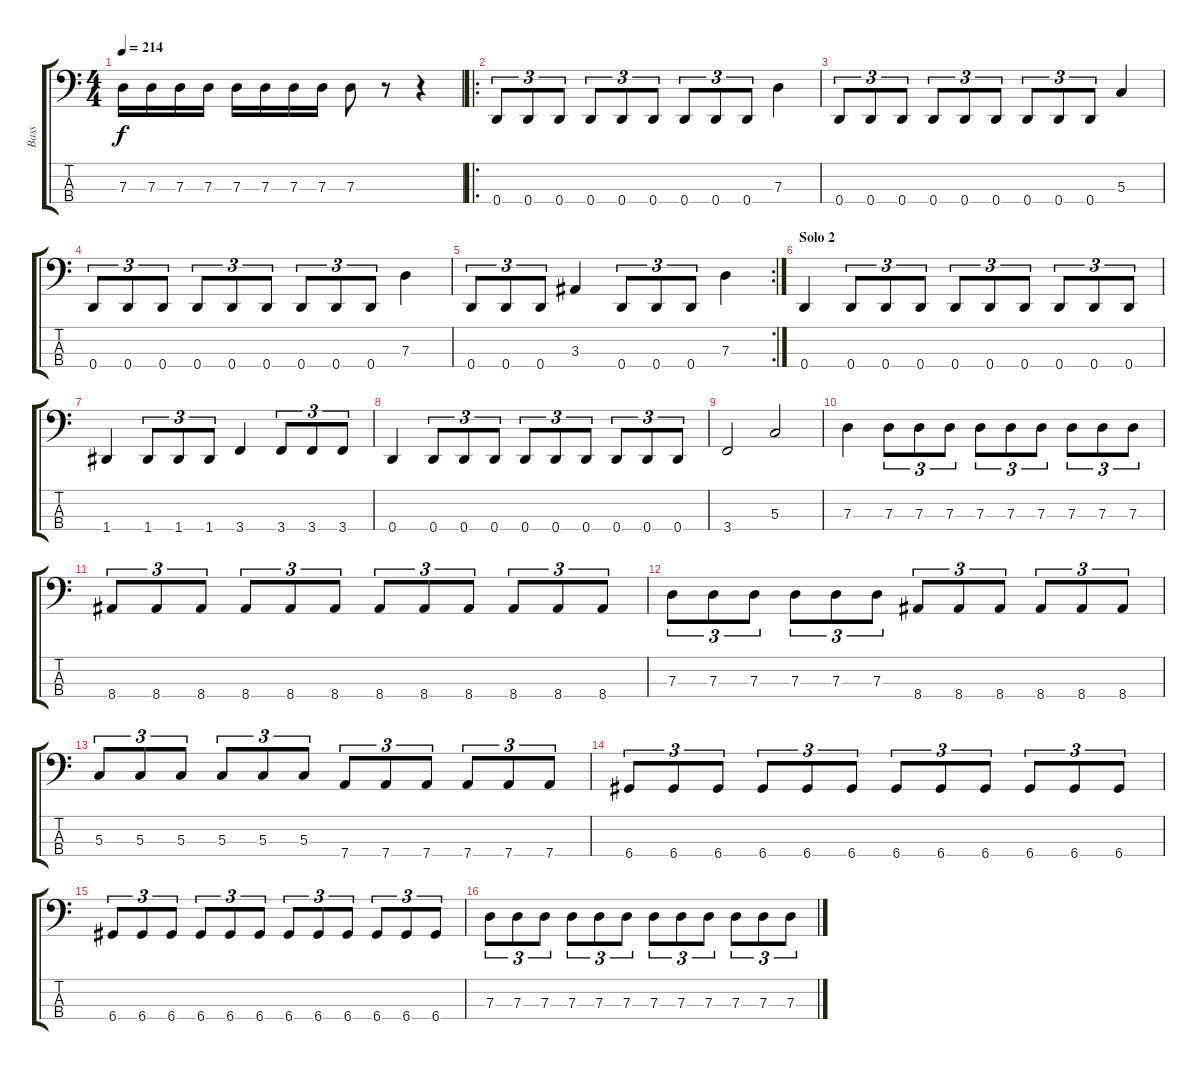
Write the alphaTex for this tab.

\track ("Bass" "Bass") {instrument electricbasspick}
\staff {score tabs}
\tuning (F2 C2 G1 D1) {hide}
\ts (4 4)
\tempo 214
\clef f4
\ks c
7.3.16{dy f} 7.3.16 7.3.16 7.3.16 7.3.16 7.3.16 7.3.16 7.3.16 7.3.8 r.8 r.4 |
\ro
0.4.8{tu (3 2)} 0.4.8{tu (3 2)} 0.4.8{tu (3 2)} 0.4.8{tu (3 2)} 0.4.8{tu (3 2)} 0.4.8{tu (3 2)} 0.4.8{tu (3 2)} 0.4.8{tu (3 2)} 0.4.8{tu (3 2)} 7.3.4 |
0.4.8{tu (3 2)} 0.4.8{tu (3 2)} 0.4.8{tu (3 2)} 0.4.8{tu (3 2)} 0.4.8{tu (3 2)} 0.4.8{tu (3 2)} 0.4.8{tu (3 2)} 0.4.8{tu (3 2)} 0.4.8{tu (3 2)} 5.3.4 |
0.4.8{tu (3 2)} 0.4.8{tu (3 2)} 0.4.8{tu (3 2)} 0.4.8{tu (3 2)} 0.4.8{tu (3 2)} 0.4.8{tu (3 2)} 0.4.8{tu (3 2)} 0.4.8{tu (3 2)} 0.4.8{tu (3 2)} 7.3.4 |
\rc 2
0.4.8{tu (3 2)} 0.4.8{tu (3 2)} 0.4.8{tu (3 2)} 3.3.4 0.4.8{tu (3 2)} 0.4.8{tu (3 2)} 0.4.8{tu (3 2)} 7.3.4 |
\section ("" "Solo 2")
0.4.4 0.4.8{tu (3 2)} 0.4.8{tu (3 2)} 0.4.8{tu (3 2)} 0.4.8{tu (3 2)} 0.4.8{tu (3 2)} 0.4.8{tu (3 2)} 0.4.8{tu (3 2)} 0.4.8{tu (3 2)} 0.4.8{tu (3 2)} |
1.4.4 1.4.8{tu (3 2)} 1.4.8{tu (3 2)} 1.4.8{tu (3 2)} 3.4.4 3.4.8{tu (3 2)} 3.4.8{tu (3 2)} 3.4.8{tu (3 2)} |
0.4.4 0.4.8{tu (3 2)} 0.4.8{tu (3 2)} 0.4.8{tu (3 2)} 0.4.8{tu (3 2)} 0.4.8{tu (3 2)} 0.4.8{tu (3 2)} 0.4.8{tu (3 2)} 0.4.8{tu (3 2)} 0.4.8{tu (3 2)} |
3.4.2 5.3.2 |
7.3.4 7.3.8{tu (3 2)} 7.3.8{tu (3 2)} 7.3.8{tu (3 2)} 7.3.8{tu (3 2)} 7.3.8{tu (3 2)} 7.3.8{tu (3 2)} 7.3.8{tu (3 2)} 7.3.8{tu (3 2)} 7.3.8{tu (3 2)} |
8.4.8{tu (3 2)} 8.4.8{tu (3 2)} 8.4.8{tu (3 2)} 8.4.8{tu (3 2)} 8.4.8{tu (3 2)} 8.4.8{tu (3 2)} 8.4.8{tu (3 2)} 8.4.8{tu (3 2)} 8.4.8{tu (3 2)} 8.4.8{tu (3 2)} 8.4.8{tu (3 2)} 8.4.8{tu (3 2)} |
7.3.8{tu (3 2)} 7.3.8{tu (3 2)} 7.3.8{tu (3 2)} 7.3.8{tu (3 2)} 7.3.8{tu (3 2)} 7.3.8{tu (3 2)} 8.4.8{tu (3 2)} 8.4.8{tu (3 2)} 8.4.8{tu (3 2)} 8.4.8{tu (3 2)} 8.4.8{tu (3 2)} 8.4.8{tu (3 2)} |
5.3.8{tu (3 2)} 5.3.8{tu (3 2)} 5.3.8{tu (3 2)} 5.3.8{tu (3 2)} 5.3.8{tu (3 2)} 5.3.8{tu (3 2)} 7.4.8{tu (3 2)} 7.4.8{tu (3 2)} 7.4.8{tu (3 2)} 7.4.8{tu (3 2)} 7.4.8{tu (3 2)} 7.4.8{tu (3 2)} |
6.4.8{tu (3 2)} 6.4.8{tu (3 2)} 6.4.8{tu (3 2)} 6.4.8{tu (3 2)} 6.4.8{tu (3 2)} 6.4.8{tu (3 2)} 6.4.8{tu (3 2)} 6.4.8{tu (3 2)} 6.4.8{tu (3 2)} 6.4.8{tu (3 2)} 6.4.8{tu (3 2)} 6.4.8{tu (3 2)} |
6.4.8{tu (3 2)} 6.4.8{tu (3 2)} 6.4.8{tu (3 2)} 6.4.8{tu (3 2)} 6.4.8{tu (3 2)} 6.4.8{tu (3 2)} 6.4.8{tu (3 2)} 6.4.8{tu (3 2)} 6.4.8{tu (3 2)} 6.4.8{tu (3 2)} 6.4.8{tu (3 2)} 6.4.8{tu (3 2)} |
7.3.8{tu (3 2)} 7.3.8{tu (3 2)} 7.3.8{tu (3 2)} 7.3.8{tu (3 2)} 7.3.8{tu (3 2)} 7.3.8{tu (3 2)} 7.3.8{tu (3 2)} 7.3.8{tu (3 2)} 7.3.8{tu (3 2)} 7.3.8{tu (3 2)} 7.3.8{tu (3 2)} 7.3.8{tu (3 2)}
